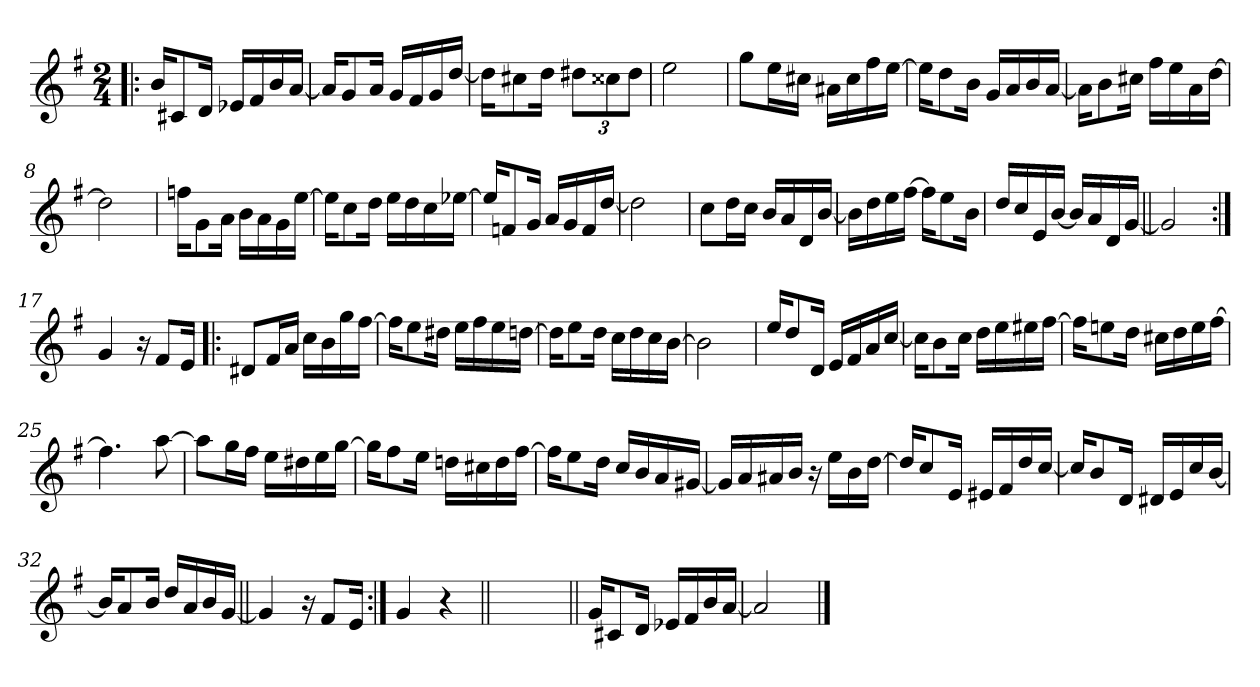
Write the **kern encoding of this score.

**kern
*part1
*staff1
*clefG2
*k[f#]
*G:
*M2/4
=1!|:
16b/KL
8c#X/
16d/Jk
16e-X/LL
16f#/
16b/
[16a/JJ
=2
16a/KL]
8g/
16a/Jk
16g/LL
16f#/
16g/
[16dd/JJ
=3
16dd\KL]
8cc#X\
16dd\Jk
12dd#X\L
12cc##X\
12dd#\J
=4
2ee\
!!LO:LB:g=z
=5
8gg\L
16ee\L
16cc#X\JJ
16a#X\LL
16cc#\
16ff#\
[16ee\JJ
=6
16ee\KL]
8dd\
16b\Jk
16g/LL
16a/
16b/
[16a/JJ
=7
16a\KL]
8b\
16cc#X\Jk
16ff#\LL
16ee\
16a\
[16dd\JJ
=8
2dd\]
!!LO:LB:g=z
=9
16ffn\KL
8g\
16a\Jk
16b\LL
16a\
16g\
[16ee\JJ
=10
16ee\KL]
8cc\
16dd\Jk
16ee\LL
16dd\
16cc\
[16ee-X\JJ
=11
16ee-/KL]
8fn/
16g/Jk
16a/LL
16g/
16f/
[16dd/JJ
=12
2dd\]
!!LO:LB:g=z
=13
8cc\L
16dd\L
16cc\JJ
16b/LL
16a/
16d/
[16b/JJ
=14
16b\LL]
16dd\
16ee\
[16ff#\JJ
16ff#\KL]
8ee\
16b\Jk
=15
16dd/LL
16cc/
16e/
[16b/JJ
16b/LL]
16a/
16d/
[16g/JJ
=16||
2g/]
!!LO:LB:g=z
=17:|!
4g/
16r
8f#/L
16e/Jk
=18!|:
8d#X/L
16f#/L
16a/JJ
16cc\LL
16b\
16gg\
[16ff#\JJ
=19
16ff#\KL]
8ee\
16dd#X\Jk
16ee\LL
16ff#\
16ee\
[16ddn\JJ
=20
16dd\KL]
8ee\
16dd\Jk
16cc\LL
16dd\
16cc\
[16b\JJ
!!LO:LB:g=z
=21
2b\]
=22
16ee/KL
8dd/
16d/Jk
16e/LL
16f#/
16a/
[16cc/JJ
=23
16cc\KL]
8b\
16cc\Jk
16dd\LL
16ee\
16ee#X\
[16ff#\JJ
=24
16ff#\KL]
8een\
16dd\Jk
16cc#X\LL
16dd\
16ee\
[16ff#\JJ
!!LO:LB:g=z
=25
4.ff#\]
[8aa\
=26
8aa\L]
16gg\L
16ff#\JJ
16ee\LL
16dd#X\
16ee\
[16gg\JJ
=27
16gg\KL]
8ff#\
16ee\Jk
16ddn\LL
16cc#X\
16dd\
[16ff#\JJ
=28
16ff#\KL]
8ee\
16dd\Jk
16cc/LL
16b/
16a/
[16g#X/JJ
!!LO:LB:g=z
=29
16g#/LL]
16a/
16a#X/
16b/JJ
16r
16ee\LL
16b\
[16dd\JJ
=30
16dd/KL]
8cc/
16e/Jk
16e#X/LL
16f#/
16dd/
[16cc/JJ
=31
16cc/KL]
8b/
16d/Jk
16d#X/LL
16e/
16cc/
[16b/JJ
=32
16b/KL]
8a/
16b/Jk
16dd/LL
16a/
16b/
[16g/JJ
!!LO:LB:g=z
=33||
4g/]
16r
8f#/L
16e/Jk
=34:|!
4g/
4r
=34X1||
*stria0
2ryy
=35||
*stria5
(<16g/KL
8c#X/
16d/Jk
16e-X/LL
16f#/
16b/
[16a/JJ
=36
2a/]
==
*-
